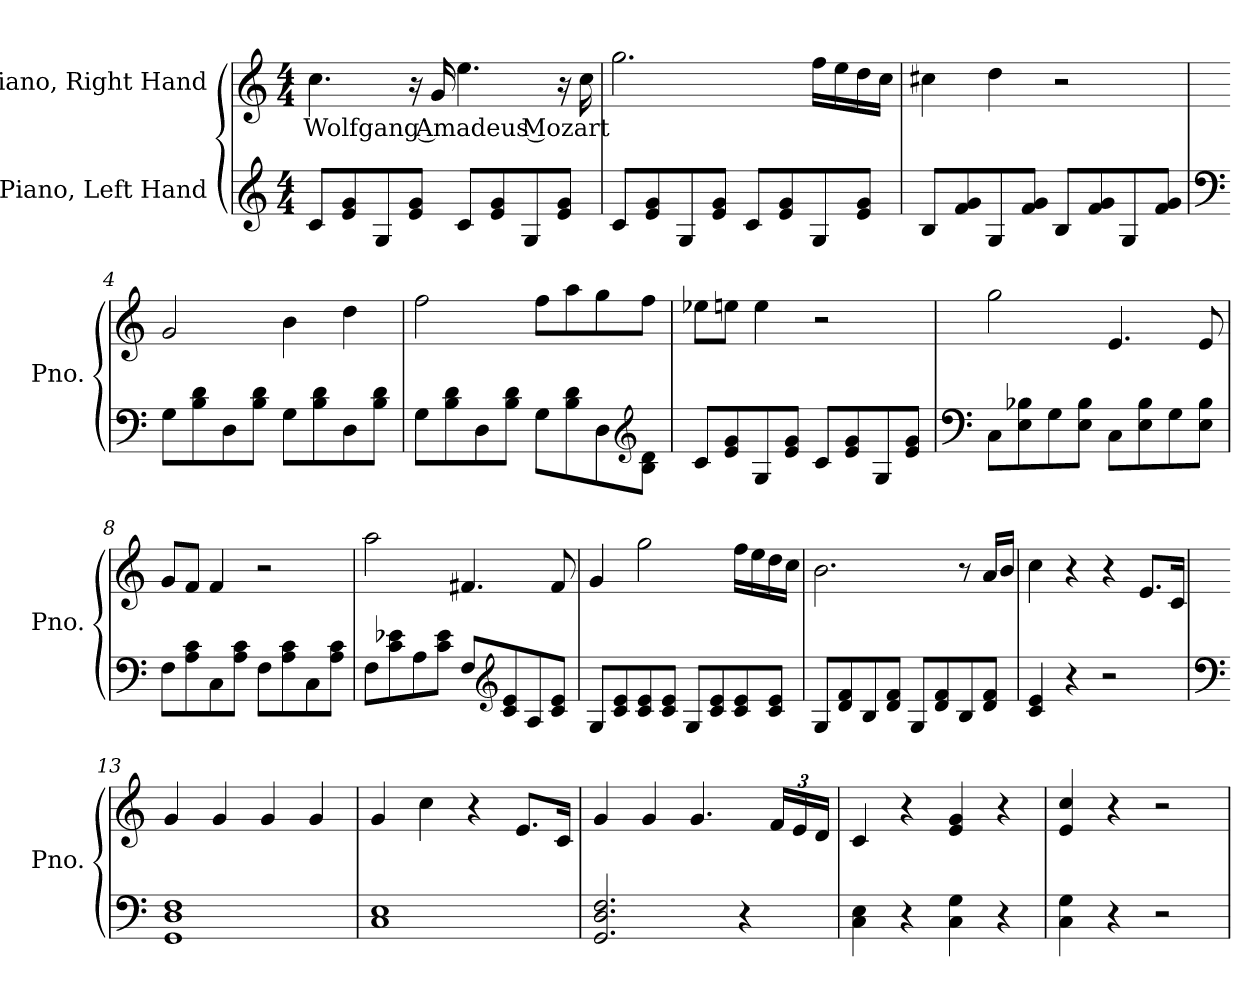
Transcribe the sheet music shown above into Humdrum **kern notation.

**kern	**kern	**text
*part2	*part1	*part1
*staff2	*staff1	*staff1
*I"Piano, Left Hand	*I"Piano, Right Hand	*
*I'Pno.	*I'Pno.	*
*clefG2	*clefG2	*
*k[]	*k[]	*
*M4/4	*M4/4	*
*MM100	*MM100	*
=1	=1	=1
!	!	!LO:LY:b
8c/L	4.cc\	Wolfgang Amadeus Mozart
8e/ 8g/	.	.
8G/	.	.
8e/ 8g/J	16r	.
.	16g/	.
8c/L	4.ee\	.
8e/ 8g/	.	.
8G/	.	.
8e/ 8g/J	16r	.
.	16cc\	.
=2	=2	=2
8c/L	2.gg\	.
8e/ 8g/	.	.
8G/	.	.
8e/ 8g/J	.	.
8c/L	.	.
8e/ 8g/	.	.
8G/	16ff\LL	.
.	16ee\	.
8e/ 8g/J	16dd\	.
.	16cc\JJ	.
!!LO:LB:g=z
=3	=3	=3
8B/L	4cc#X\	.
8f/ 8g/	.	.
8G/	4dd\	.
8f/ 8g/J	.	.
8B/L	2r	.
8f/ 8g/	.	.
8G/	.	.
8f/ 8g/J	.	.
=4	=4	=4
*clefF4	*	*
8G\L	2g/	.
8B\ 8d\	.	.
8D\	.	.
8B\ 8d\J	.	.
8G\L	4b\	.
8B\ 8d\	.	.
8D\	4dd\	.
8B\ 8d\J	.	.
=5	=5	=5
8G\L	2ff\	.
8B\ 8d\	.	.
8D\	.	.
8B\ 8d\J	.	.
8G\L	8ff\L	.
8B\ 8d\	8aa\	.
8D\	8gg\	.
*clefG2	*	*
8B\ 8d\J	8ff\J	.
=6	=6	=6
8c/L	8ee-X\L	.
8e/ 8g/	8een\J	.
8G/	4ee\	.
8e/ 8g/J	.	.
8c/L	2r	.
8e/ 8g/	.	.
8G/	.	.
8e/ 8g/J	.	.
!!LO:LB:g=z
=7	=7	=7
*clefF4	*	*
8C\L	2gg\	.
8E\ 8B-X\	.	.
8G\	.	.
8E\ 8B-\J	.	.
8C\L	4.e/	.
8E\ 8B-\	.	.
8G\	.	.
8E\ 8B-\J	8e/	.
=8	=8	=8
8F\L	8g/L	.
8A\ 8c\	8f/J	.
8C\	4f/	.
8A\ 8c\J	.	.
8F\L	2r	.
8A\ 8c\	.	.
8C\	.	.
8A\ 8c\J	.	.
=9	=9	=9
8F\L	2aa\	.
8c\ 8e-X\	.	.
8A\	.	.
8c\ 8e-\J	.	.
8F/L	4.f#X/	.
*clefG2	*	*
8c/ 8e-/	.	.
8A/	.	.
8c/ 8e-/J	8f#/	.
=10	=10	=10
8G/L	4g/	.
8c/ 8e/	.	.
8c/ 8e/	2gg\	.
8c/ 8e/J	.	.
8G/L	.	.
8c/ 8e/	.	.
8c/ 8e/	16ff\LL	.
.	16ee\	.
8c/ 8e/J	16dd\	.
.	16cc\JJ	.
!!LO:LB:g=z
=11	=11	=11
8G/L	2.b\	.
8d/ 8f/	.	.
8B/	.	.
8d/ 8f/J	.	.
8G/L	.	.
8d/ 8f/	.	.
8B/	8r	.
8d/ 8f/J	16a/LL	.
.	16b/JJ	.
=12	=12	=12
4c/ 4e/	4cc\	.
4r	4r	.
2r	4r	.
.	8.e/L	.
.	16c/Jk	.
=13	=13	=13
*clefF4	*	*
1GG 1D 1F	4g/	.
.	4g/	.
.	4g/	.
.	4g/	.
=14	=14	=14
1C 1E	4g/	.
.	4cc\	.
.	4r	.
.	8.e/L	.
.	16c/Jk	.
=15	=15	=15
2.GG/ 2.D/ 2.F/	4g/	.
.	4g/	.
.	4.g/	.
4r	.	.
*	*Xbrackettup	*
.	24f/LL	.
.	24e/	.
.	24d/JJ	.
=16	=16	=16
4C\ 4E\	4c/	.
4r	4r	.
4C\ 4G\	4e/ 4g/	.
4r	4r	.
=17	=17	=17
4C\ 4G\	4e/ 4cc/	.
4r	4r	.
2r	2r	.
=	=	=
*-	*-	*-
